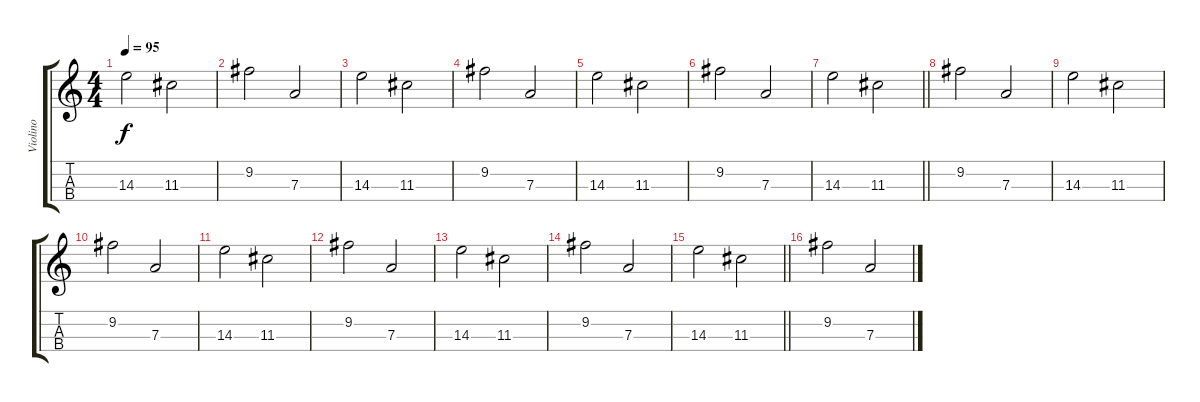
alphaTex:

\track ("Violino" "Violino") {instrument stringensemble1}
\staff {score tabs}
\tuning (E5 A4 D4 G3) {hide}
\ts (4 4)
\tempo 95
\clef g2
\ks c
14.3.2{dy f} 11.3.2 |
9.2.2 7.3.2 |
14.3.2 11.3.2 |
9.2.2 7.3.2 |
14.3.2 11.3.2 |
9.2.2 7.3.2 |
\barLineRight lightlight
14.3.2 11.3.2 |
9.2.2 7.3.2 |
14.3.2 11.3.2 |
9.2.2 7.3.2 |
14.3.2 11.3.2 |
9.2.2 7.3.2 |
14.3.2 11.3.2 |
9.2.2 7.3.2 |
\barLineRight lightlight
14.3.2 11.3.2 |
9.2.2 7.3.2
